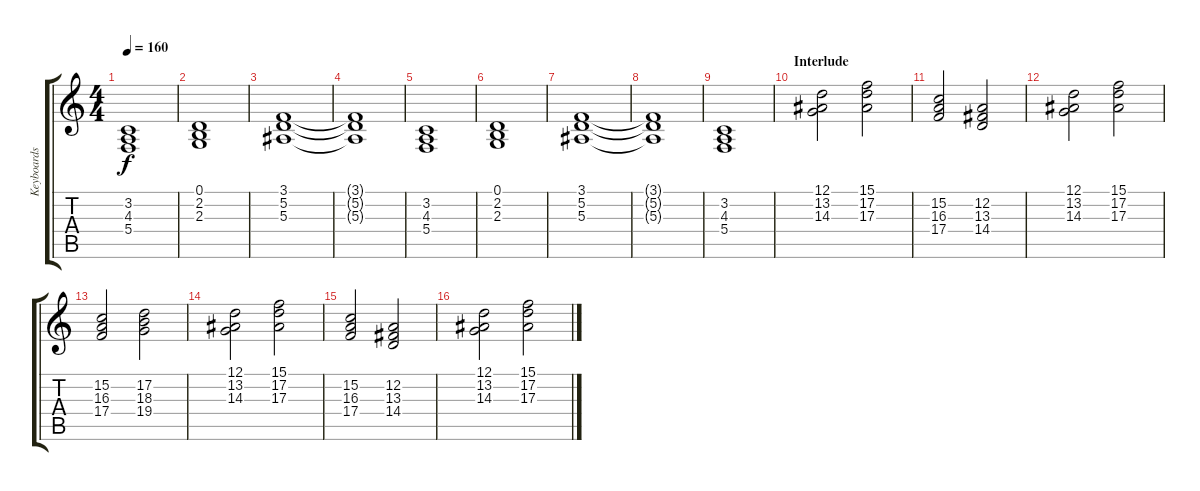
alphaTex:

\track ("Keyboards 2" "Keyboards ") {instrument stringensemble1}
\staff {score tabs}
\tuning (D4 A3 F3 C3 G2 D2) {hide}
\ts (4 4)
\tempo 160
\clef g2
\ks c
(3.2 4.3 5.4).1{dy f} |
(0.1 2.2 2.3).1 |
(3.1 5.2 5.3).1 |
(3.1{t} 5.2{t} 5.3{t}).1 |
(3.2 4.3 5.4).1 |
(0.1 2.2 2.3).1 |
(3.1 5.2 5.3).1 |
(3.1{t} 5.2{t} 5.3{t}).1 |
(3.2 4.3 5.4).1 |
\section ("" "Interlude")
(12.1 13.2 14.3).2 (15.1 17.2 17.3).2 |
(15.2 16.3 17.4).2 (12.2 13.3 14.4).2 |
(12.1 13.2 14.3).2 (15.1 17.2 17.3).2 |
(15.2 16.3 17.4).2 (17.2 18.3 19.4).2 |
(12.1 13.2 14.3).2 (15.1 17.2 17.3).2 |
(15.2 16.3 17.4).2 (12.2 13.3 14.4).2 |
(12.1 13.2 14.3).2 (15.1 17.2 17.3).2
